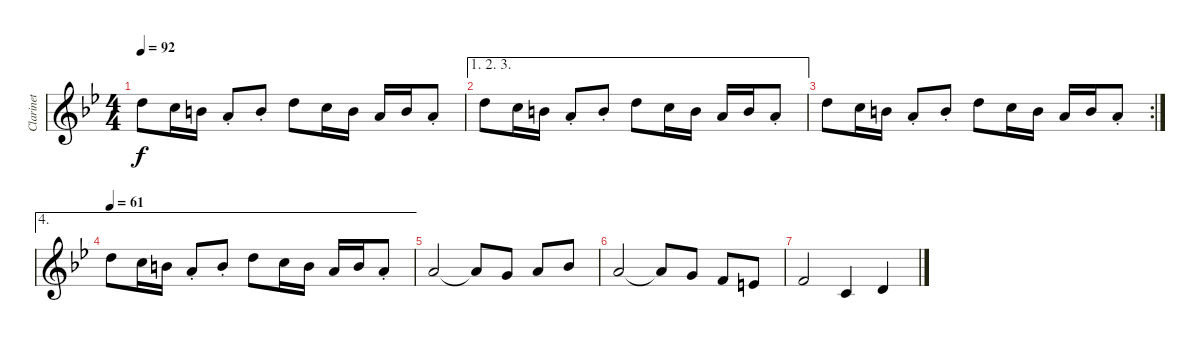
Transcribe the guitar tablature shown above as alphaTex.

\track ("Clarinet" "Clarinet") {instrument clarinet}
\staff {score}
\tuning (D5 A4 F4 C4 G3 D3) {hide}
\ts (4 4)
\tempo 92
\clef g2
\ks gminor
9.3.8{dy f} 7.3.16 6.3.16 4.3{st}.8 6.3{st}.8 9.3.8 7.3.16 6.3.16 4.3.16 6.3.16 4.3{st}.8 |
\ae (1 2 3)
9.3.8 7.3.16 6.3.16 4.3{st}.8 6.3{st}.8 9.3.8 7.3.16 6.3.16 4.3.16 6.3.16 4.3{st}.8 |
\rc 2
9.3.8 7.3.16 6.3.16 4.3{st}.8 6.3{st}.8 9.3.8 7.3.16 6.3.16 4.3.16 6.3.16 4.3{st}.8 |
\ae 4
\tempo 61
9.3.8 7.3.16 6.3.16 4.3{st}.8 6.3{st}.8 9.3.8 7.3.16 6.3.16 4.3.16 6.3.16 4.3{st}.8 |
4.3.2 4.3{t}.8 2.3.8 4.3.8 5.3.8 |
4.3.2 4.3{t}.8 2.3.8 5.4.8 4.4.8 |
5.4.2 5.5.4 7.5.4
